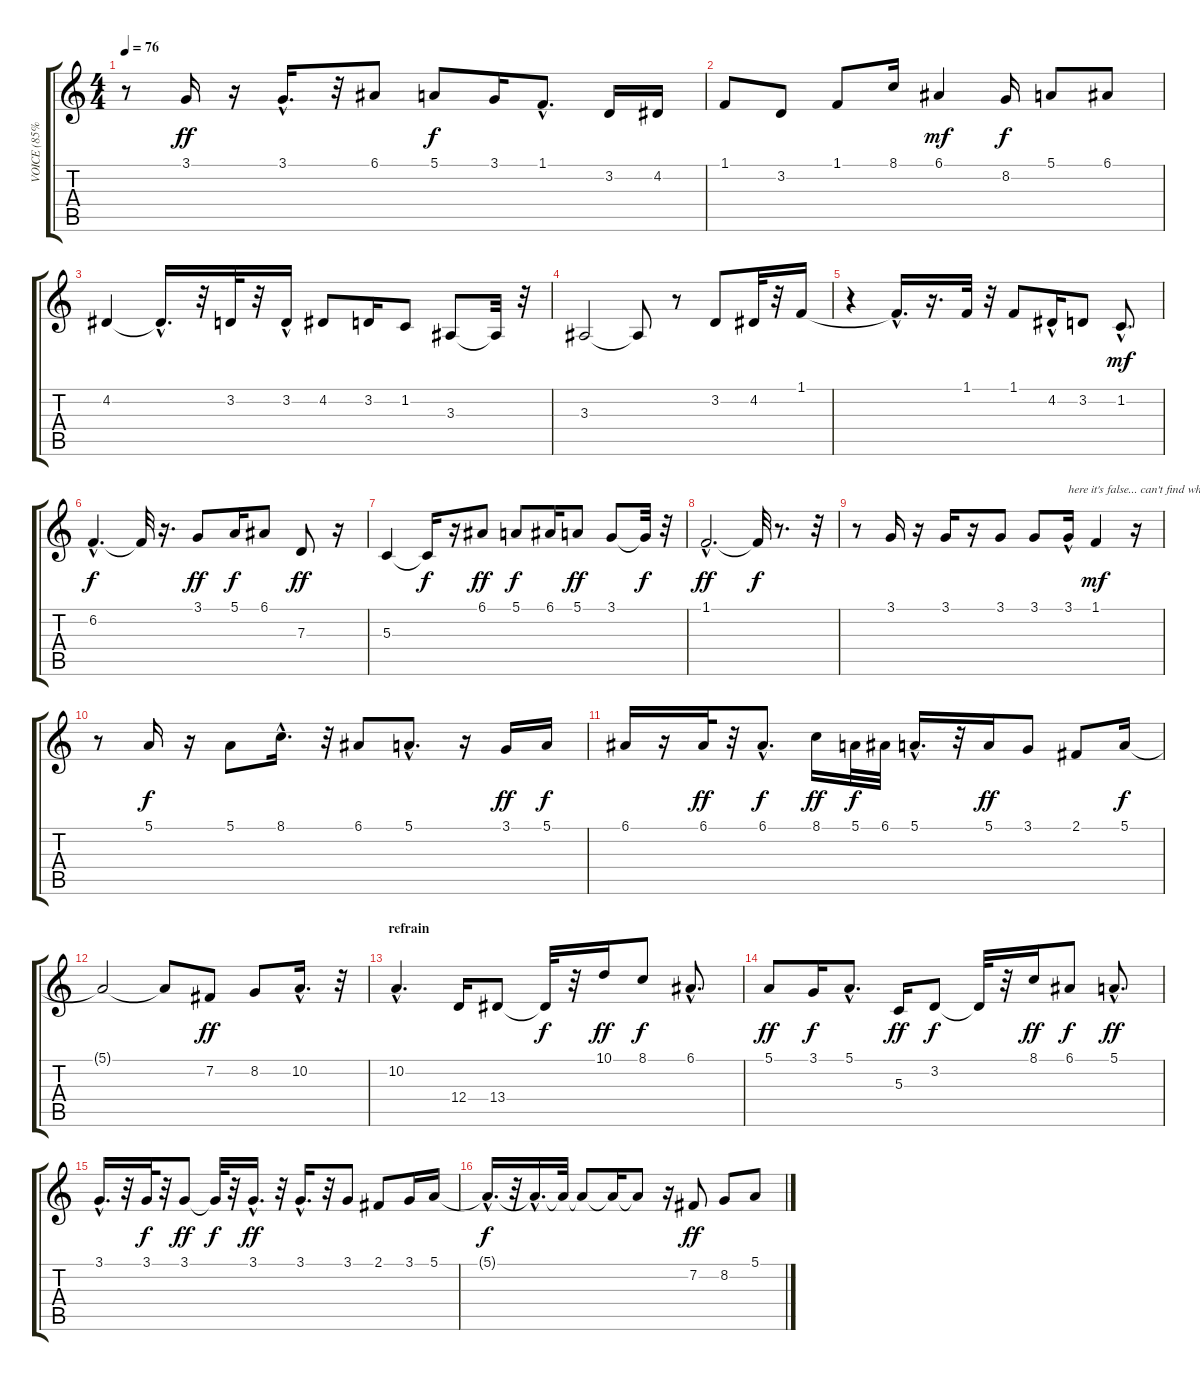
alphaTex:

\track ("VOICE (85% right)" "VOICE (85%") {instrument harmonica}
\staff {score tabs}
\tuning (E4 B3 G3 D3 A2 E2) {hide}
\ts (4 4)
\tempo 76
\clef g2
\ks c
r.8{dy f} 3.1.16{dy ff} r.16 3.1{hac}.16{d} r.32 6.1.8 5.1.8{dy f} 3.1.16 1.1{hac}.8{d} 3.2.16 4.2.16 |
1.1.8 3.2.8 1.1.8 8.1.16 6.1.4{dy mf} 8.2.16{dy f} 5.1.8 6.1.8 |
4.2.4 4.2{hac t}.16{d} r.32 3.2.32 r.32 3.2{hac}.16 4.2.8 3.2.16 1.2.8 3.3.8 3.3{t}.32 r.32 |
3.3.2 3.3{t}.8 r.8 3.2.8 4.2.32 r.32 1.1.16 |
r.4 1.1{hac t}.16{d} r.16{d} 1.1.32 r.32 1.1.8 4.2{hac}.16 3.2.8 1.2{hac}.8{d dy mf} |
6.2{hac}.4{d dy f} 6.2{t}.32 r.16{d} 3.1.8{dy ff} 5.1.16{dy f} 6.1.8 7.3.8{dy ff} r.16 |
5.3.4 5.3{t}.16{dy f} r.16 6.1.8{dy ff} 5.1.8{dy f} 6.1.16 5.1.8{dy ff} 3.1.8 3.1{t}.32{dy f} r.32 |
1.1{hac}.2{d dy ff} 1.1{t}.32{dy f} r.8{d} r.32 |
r.8 3.1.16 r.16 3.1.16 r.16 3.1.8 3.1.8 3.1{hac}.16{txt "here it's false... can't find which note it is !"} 1.1.4{dy mf} r.16 |
r.8 5.1.16{dy f} r.16 5.1.8 8.1{hac}.16{d} r.32 6.1.8 5.1{hac}.8{d} r.16 3.1.16{dy ff} 5.1.16{dy f} |
6.1.16 r.16 6.1.32{dy ff} r.32 6.1{hac}.8{d dy f} 8.1.16{dy ff} 5.1.32{dy f} 6.1.32 5.1{hac}.16{d} r.32 5.1.16{dy ff} 3.1.8 2.1.8 5.1.16{dy f} |
5.1{t}.2 5.1{t}.8 7.2.8{dy ff volume 16 balance 16 instrument altosax} 8.2.8 10.2{hac}.16{d} r.32 |
\section ("" "refrain")
10.2{hac}.4{d} 12.4.16 13.4.8 13.4{t}.32{dy f} r.32 10.1.16{dy ff} 8.1.8{dy f} 6.1{hac}.8{d} |
5.1.8{dy ff} 3.1.16{dy f} 5.1{hac}.8{d} 5.3.16{dy ff} 3.2.8{dy f} 3.2{t}.32 r.32 8.1.16{dy ff} 6.1.8{dy f} 5.1{hac}.8{d dy ff} |
3.1{hac}.16{d} r.32 3.1.32{dy f} r.32 3.1.8{dy ff} 3.1{t}.32{dy f} r.32 3.1{hac}.16{d dy ff} r.32 3.1{hac}.16{d} r.32 3.1.8 2.1.8 3.1.16 5.1.16 |
5.1{hac t}.16{d dy f} r.32 5.1{hac t}.16{d} 5.1{t}.32 5.1{t}.8 5.1{t}.16 5.1{t}.8 r.16 7.2.8{dy ff} 8.2.8 5.1.8
